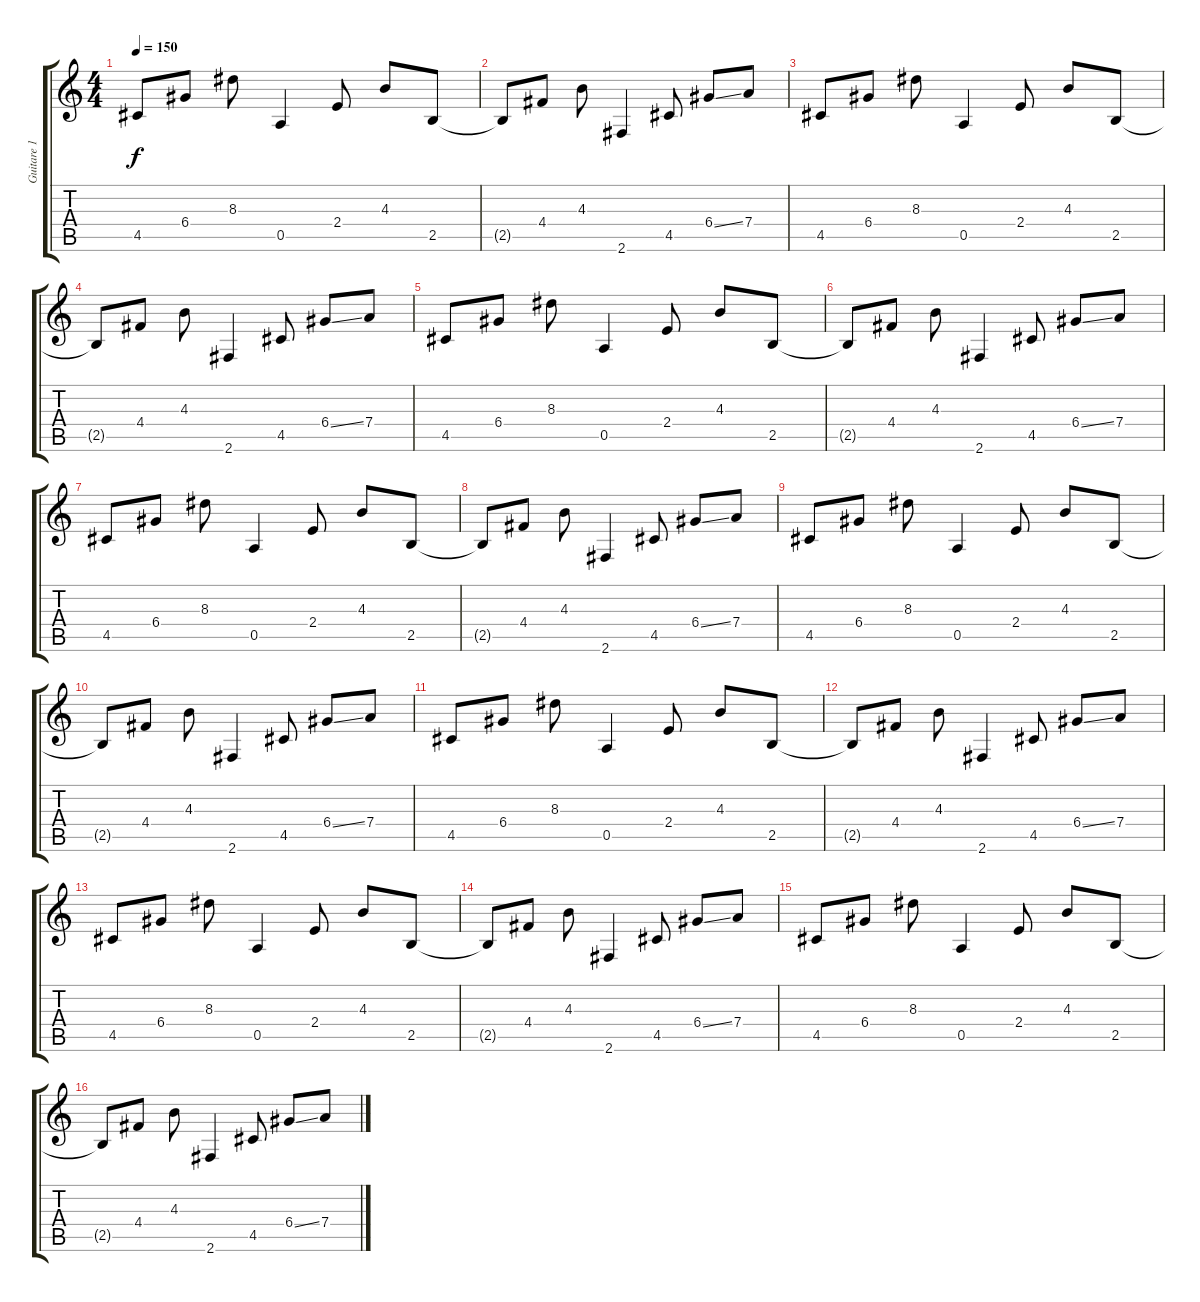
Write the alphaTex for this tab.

\track ("Guitare 1" "Guitare 1") {instrument electricguitarclean}
\staff {score tabs}
\tuning (E4 B3 G3 D3 A2 E2) {hide}
\ts (4 4)
\tempo 150
\clef g2
\ks c
4.5.8{dy f} 6.4.8 8.3.8 0.5.4 2.4.8 4.3.8 2.5.8 |
2.5{t}.8 4.4.8 4.3.8 2.6.4 4.5.8 6.4{ss}.8 7.4.8 |
4.5.8 6.4.8 8.3.8 0.5.4 2.4.8 4.3.8 2.5.8 |
2.5{t}.8 4.4.8 4.3.8 2.6.4 4.5.8 6.4{ss}.8 7.4.8 |
4.5.8 6.4.8 8.3.8 0.5.4 2.4.8 4.3.8 2.5.8 |
2.5{t}.8 4.4.8 4.3.8 2.6.4 4.5.8 6.4{ss}.8 7.4.8 |
4.5.8 6.4.8 8.3.8 0.5.4 2.4.8 4.3.8 2.5.8 |
2.5{t}.8 4.4.8 4.3.8 2.6.4 4.5.8 6.4{ss}.8 7.4.8 |
4.5.8 6.4.8 8.3.8 0.5.4 2.4.8 4.3.8 2.5.8 |
2.5{t}.8 4.4.8 4.3.8 2.6.4 4.5.8 6.4{ss}.8 7.4.8 |
4.5.8 6.4.8 8.3.8 0.5.4 2.4.8 4.3.8 2.5.8 |
2.5{t}.8 4.4.8 4.3.8 2.6.4 4.5.8 6.4{ss}.8 7.4.8 |
4.5.8 6.4.8 8.3.8 0.5.4 2.4.8 4.3.8 2.5.8 |
2.5{t}.8 4.4.8 4.3.8 2.6.4 4.5.8 6.4{ss}.8 7.4.8 |
4.5.8 6.4.8 8.3.8 0.5.4 2.4.8 4.3.8 2.5.8 |
2.5{t}.8 4.4.8 4.3.8 2.6.4 4.5.8 6.4{ss}.8 7.4.8
